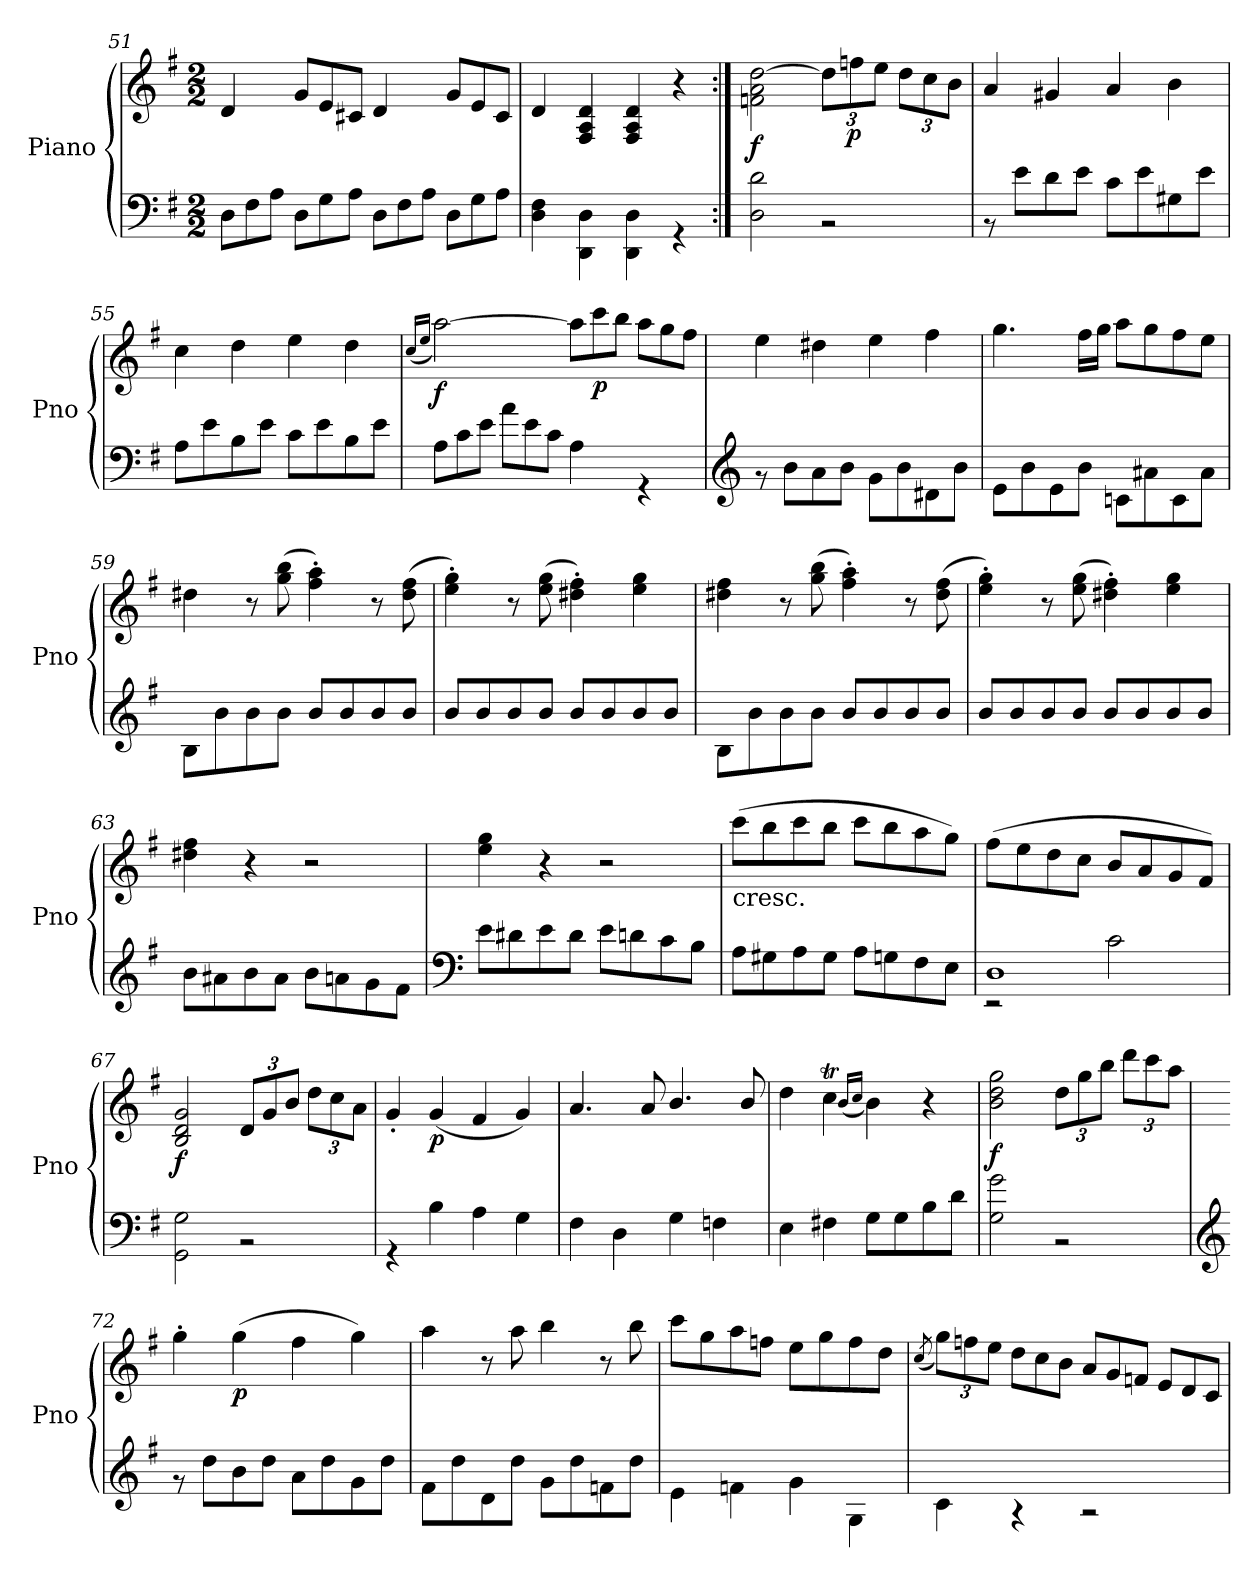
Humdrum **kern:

**kern	**kern	**dynam
*part1	*part1	*part1
*staff2	*staff1	*staff1/2
*I"Piano	*	*
*I'Pno	*	*
*clefF4	*clefG2	*
*k[f#]	*k[f#]	*
*G:	*G:	*
*M2/2	*M2/2	*
=51	=51	=51
*^	*	*
*	*Xtuplet	*	*
1ryy	12D\L	4d/	.
.	12F#\	.	.
.	12A\J	.	.
*	*	*Xtuplet	*
.	12D\L	12g/L	.
.	12G\	12e/	.
.	12A\J	12c#X/J	.
.	12D\L	4d/	.
.	12F#\	.	.
.	12A\J	.	.
.	12D\L	12g/L	.
.	12G\	12e/	.
.	12A\J	12c#/J	.
=52	=52	=52	=52
1ryy	4D\ 4F#\	4d/	.
.	4DD\ 4D\	4F#/ 4A/ 4d/	.
.	4DD\ 4D\	4F#/ 4A/ 4d/	.
.	4r	4r	.
=53:|!	=53:|!	=53:|!	=53:|!
!	!	!	!LO:DY:b
1ryy	2D\ 2d\	2fn\ 2a\ [2dd\	f
*	*	*tuplet	*
*	*	*Xbrackettup	*
.	2r	12dd\L]	.
!	!	!	!LO:DY:b
.	.	12ffn\	p
.	.	12ee\J	.
.	.	12dd\L	.
.	.	12cc\	.
.	.	12b\J	.
!!LO:LB:g=z
=54	=54	=54	=54
1ryy	8r	4a/	.
.	8e\L	.	.
.	8d\	4g#X/	.
.	8e\J	.	.
.	8c\L	4a/	.
.	8e\	.	.
.	8G#X\	4b\	.
.	8e\J	.	.
=55	=55	=55	=55
1ryy	8A\L	4cc\	.
.	8e\	.	.
.	8B\	4dd\	.
.	8e\J	.	.
.	8c\L	4ee\	.
.	8e\	.	.
.	8B\	4dd\	.
.	8e\J	.	.
=56	=56	=56	=56
.	.	(<16qcc/LL	.
.	.	16qee/JJ	.
!	!	!	!LO:DY:b
1ryy	12A\L	[2aa\)	f
.	12c\	.	.
.	12e\J	.	.
.	12a\L	.	.
.	12e\	.	.
.	12c\J	.	.
*	*	*Xtuplet	*
.	4A\	12aa\L]	.
!	!	!	!LO:DY:b
.	.	12ccc\	p
.	.	12bb\J	.
.	4r	12aa\L	.
.	.	12gg\	.
.	.	12ff#\J	.
=57	=57	=57	=57
*clefG2	*	*	*
1ryy	8r	4ee\	.
.	8b\L	.	.
.	8a\	4dd#X\	.
.	8b\J	.	.
.	8g\L	4ee\	.
.	8b\	.	.
.	8d#X\	4ff#\	.
.	8b\J	.	.
!!LO:LB:g=z
=58	=58	=58	=58
1ryy	8e\L	4.gg\	.
.	8b\	.	.
.	8e\	.	.
.	8b\J	16ff#\LL	.
.	.	16gg\JJ	.
.	8cn\L	8aa\L	.
.	8a#X\	8gg\	.
.	8c\	8ff#\	.
.	8a#\J	8ee\J	.
=59	=59	=59	=59
1ryy	8B\L	4dd#X\	.
.	8b\	.	.
.	8b\	8r	.
.	8b\J	(>8gg\ 8bb\	.
.	8b/L	4ff#\' 4aa\')	.
.	8b/	.	.
.	8b/	8r	.
.	8b/J	(>8dd#\ 8ff#\	.
=60	=60	=60	=60
1ryy	8b/L	4ee\' 4gg\')	.
.	8b/	.	.
.	8b/	8r	.
.	8b/J	(>8ee\ 8gg\	.
.	8b/L	4dd#X\' 4ff#\')	.
.	8b/	.	.
.	8b/	4ee\ 4gg\	.
.	8b/J	.	.
=61	=61	=61	=61
1ryy	8B\L	4dd#X\ 4ff#\	.
.	8b\	.	.
.	8b\	8r	.
.	8b\J	(>8gg\ 8bb\	.
.	8b/L	4ff#\' 4aa\')	.
.	8b/	.	.
.	8b/	8r	.
.	8b/J	(>8dd#\ 8ff#\	.
=62	=62	=62	=62
1ryy	8b/L	4ee\' 4gg\')	.
.	8b/	.	.
.	8b/	8r	.
.	8b/J	(>8ee\ 8gg\	.
.	8b/L	4dd#X\' 4ff#\')	.
.	8b/	.	.
.	8b/	4ee\ 4gg\	.
.	8b/J	.	.
!!LO:LB:g=z
=63	=63	=63	=63
1ryy	8b\L	4dd#X\ 4ff#\	.
.	8a#X\	.	.
.	8b\	4r	.
.	8a#\J	.	.
.	8b\L	2r	.
.	8an\	.	.
.	8g\	.	.
.	8f#\J	.	.
=64	=64	=64	=64
*clefF4	*	*	*
1ryy	8e\L	4ee\ 4gg\	.
.	8d#X\	.	.
.	8e\	4r	.
.	8d#\J	.	.
.	8e\L	2r	.
.	8dn\	.	.
.	8c\	.	.
.	8B\J	.	.
=65	=65	=65	=65
!	!	!LO:TX:b:t=cresc.	!
1ryy	8A\L	(>8ccc\L	.
.	8G#X\	8bb\	.
.	8A\	8ccc\	.
.	8G#\J	8bb\J	.
.	8A\L	8ccc\L	.
.	8Gn\	8bb\	.
.	8F#\	8aa\	.
.	8E\J	8gg\J)	.
=66	=66	=66	=66
1D	2r	(>8ff#\L	.
.	.	8ee\	.
.	.	8dd\	.
.	.	8cc\J	.
.	2c\	8b/L	.
.	.	8a/	.
.	.	8g/	.
.	.	8f#/J)	.
!!LO:LB:g=z
=67	=67	=67	=67
!	!	!	!LO:DY:b
1ryy	2GG\ 2G\	2B/ 2d/ 2g/	f
*	*	*tuplet	*
.	2r	12d/L	.
.	.	12g/	.
.	.	12b/J	.
.	.	12dd\L	.
.	.	12cc\	.
.	.	12a\J	.
=68	=68	=68	=68
1ryy	4r	4g'/	.
!	!	!	!LO:DY:b
.	4B\	(<4g/	p
.	4A\	4f#/	.
.	4G\	4g/)	.
=69	=69	=69	=69
1ryy	4F#\	4.a/	.
.	4D\	.	.
.	.	8a/	.
.	4G\	4.b/	.
.	4Fn\	.	.
.	.	8b/	.
=70	=70	=70	=70
1ryy	4E\	4dd\	.
.	4F#X\	4ccT\	.
.	.	(<16qb/LL	.
.	.	16qcc/JJ	.
.	8G\L	4b\)	.
.	8G\	.	.
.	8B\	4r	.
.	8d\J	.	.
=71	=71	=71	=71
!	!	!	!LO:DY:b
1ryy	2G\ 2g\	2b\ 2dd\ 2gg\	f
.	2r	12dd\L	.
.	.	12gg\	.
.	.	12bb\J	.
.	.	12ddd\L	.
.	.	12ccc\	.
.	.	12aa\J	.
=72	=72	=72	=72
*clefG2	*	*	*
1ryy	8r	4gg'\	.
.	8dd\L	.	.
!	!	!	!LO:DY:b
.	8b\	(>4gg\	p
.	8dd\J	.	.
.	8a\L	4ff#\	.
.	8dd\	.	.
.	8g\	4gg\)	.
.	8dd\J	.	.
!!LO:PB:g=z
=73	=73	=73	=73
1ryy	8f#\L	4aa\	.
.	8dd\	.	.
.	8d\	8r	.
.	8dd\J	8aa\	.
.	8g\L	4bb\	.
.	8dd\	.	.
.	8fn\	8r	.
.	8dd\J	8bb\	.
=74	=74	=74	=74
1ryy	4e\	8ccc\L	.
.	.	8gg\	.
.	4fn\	8aa\	.
.	.	8ffn\J	.
.	4g\	8ee\L	.
.	.	8gg\	.
.	4G\	8ff\	.
.	.	8dd\J	.
=75	=75	=75	=75
.	.	(<8qcc/	.
1ryy	4c\	12gg\L)	.
.	.	12ffn\	.
.	.	12ee\J	.
*	*	*Xtuplet	*
.	4r	12dd\L	.
.	.	12cc\	.
.	.	12b\J	.
.	2r	12a/L	.
.	.	12g/	.
.	.	12fn/J	.
.	.	12e/L	.
.	.	12d/	.
.	.	12c/J	.
*v	*v	*	*
=	=	=
*-	*-	*-
